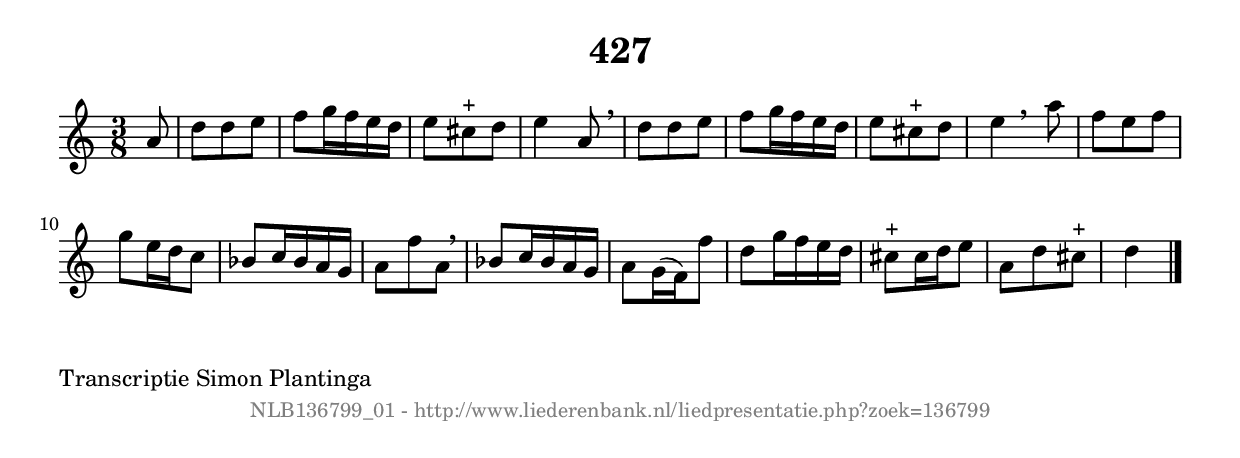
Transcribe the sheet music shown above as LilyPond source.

%
% produced by wce2krn 1.64 (7 June 2014)
%
\version"2.16"
#(append! paper-alist '(("long" . (cons (* 210 mm) (* 2000 mm)))))
#(set-default-paper-size "long")
sb = {\breathe}
mBreak = {\breathe }
bBreak = {\breathe }
x = {\once\override NoteHead #'style = #'cross }
gl=\glissando
itime={\override Staff.TimeSignature #'stencil = ##f }
ficta = {\once\set suggestAccidentals = ##t}
fine = {\once\override Score.RehearsalMark #'self-alignment-X = #1 \mark \markup {\italic{Fine}}}
dc = {\once\override Score.RehearsalMark #'self-alignment-X = #1 \mark \markup {\italic{D.C.}}}
dcf = {\once\override Score.RehearsalMark #'self-alignment-X = #1 \mark \markup {\italic{D.C. al Fine}}}
dcc = {\once\override Score.RehearsalMark #'self-alignment-X = #1 \mark \markup {\italic{D.C. al Coda}}}
ds = {\once\override Score.RehearsalMark #'self-alignment-X = #1 \mark \markup {\italic{D.S.}}}
dsf = {\once\override Score.RehearsalMark #'self-alignment-X = #1 \mark \markup {\italic{D.S. al Fine}}}
dsc = {\once\override Score.RehearsalMark #'self-alignment-X = #1 \mark \markup {\italic{D.S. al Coda}}}
pv = {\set Score.repeatCommands = #'((volta "1"))}
sv = {\set Score.repeatCommands = #'((volta "2"))}
tv = {\set Score.repeatCommands = #'((volta "3"))}
qv = {\set Score.repeatCommands = #'((volta "4"))}
xv = {\set Score.repeatCommands = #'((volta #f))}
\header{ tagline = ""
title = "427"
}
\score {{
\key d \dorian
\relative g'
{
\set melismaBusyProperties = #'()
\partial 32*4
\time 3/8
\tempo 4=120
\override Score.MetronomeMark #'transparent = ##t
\override Score.RehearsalMark #'break-visibility = #(vector #t #t #f)
a8 | d8 d8 e8 | f8 g16 f16 e16 d16 | e8 cis8^"+" d8 | e4 a,8 \sb | d8 d8 e8 | f8 g16 f16 e16 d16 | e8 cis8^"+" d8 | e4 \bar ":|:" \bBreak
a8 | f8 e8 f8 | g8 e16 d16 c8 | bes8 c16 bes16 a16 g16 | a8 f'8 a,8 \sb | bes8 c16 bes16 a16 g16 | a8 g16( f16) f'8 | d8 g16 f16 e16 d16 | cis8^"+" cis16 d16 e8 | a,8 d8 cis8^"+" | d4 \bar "|."
 }}
 \midi { }
 \layout {
            indent = 0.0\cm
}
}
\markup { \wordwrap-string #" 
Transcriptie Simon Plantinga
"}
\markup { \vspace #0 } \markup { \with-color #grey \fill-line { \center-column { \smaller "NLB136799_01 - http://www.liederenbank.nl/liedpresentatie.php?zoek=136799" } } }
